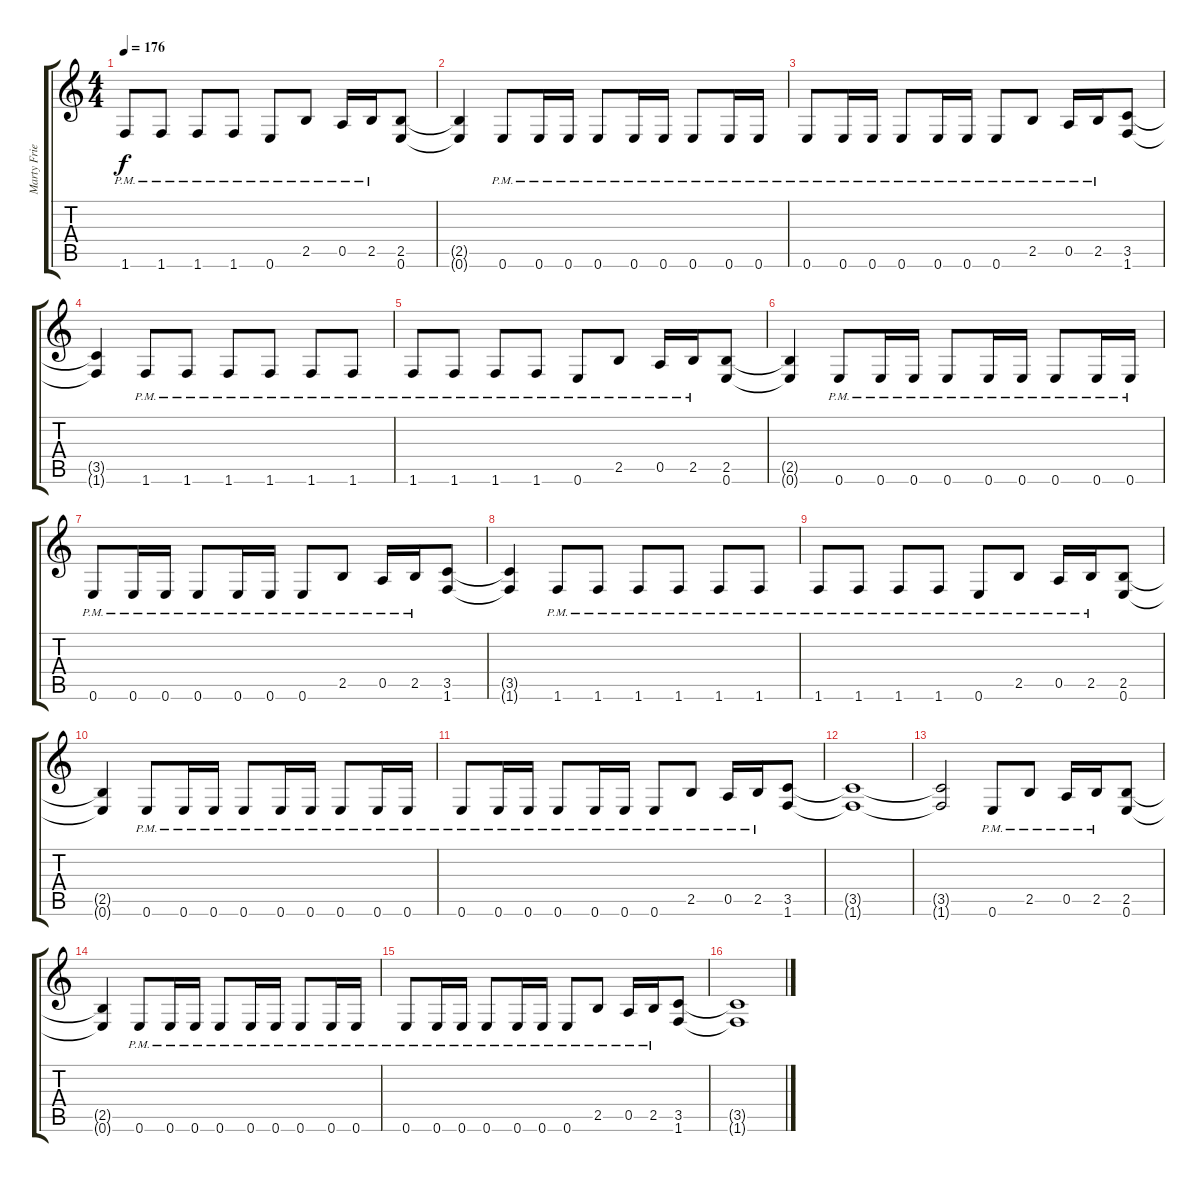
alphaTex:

\track ("Marty Friedman" "Marty Frie") {instrument distortionguitar}
\staff {score tabs}
\tuning (E4 B3 G3 D3 A2 E2) {hide}
\ts (4 4)
\tempo 176
\clef g2
\ks c
1.6{pm}.8{dy f} 1.6{pm}.8 1.6{pm}.8 1.6{pm}.8 0.6{pm}.8 2.5{pm}.8 0.5{pm}.16 2.5{pm}.16 (2.5 0.6).8 |
(2.5{t} 0.6{t}).4 0.6{pm}.8 0.6{pm}.16 0.6{pm}.16 0.6{pm}.8 0.6{pm}.16 0.6{pm}.16 0.6{pm}.8 0.6{pm}.16 0.6{pm}.16 |
0.6{pm}.8 0.6{pm}.16 0.6{pm}.16 0.6{pm}.8 0.6{pm}.16 0.6{pm}.16 0.6{pm}.8 2.5{pm}.8 0.5{pm}.16 2.5{pm}.16 (3.5 1.6).8 |
(3.5{t} 1.6{t}).4 1.6{pm}.8 1.6{pm}.8 1.6{pm}.8 1.6{pm}.8 1.6{pm}.8 1.6{pm}.8 |
1.6{pm}.8 1.6{pm}.8 1.6{pm}.8 1.6{pm}.8 0.6{pm}.8 2.5{pm}.8 0.5{pm}.16 2.5{pm}.16 (2.5 0.6).8 |
(2.5{t} 0.6{t}).4 0.6{pm}.8 0.6{pm}.16 0.6{pm}.16 0.6{pm}.8 0.6{pm}.16 0.6{pm}.16 0.6{pm}.8 0.6{pm}.16 0.6{pm}.16 |
0.6{pm}.8 0.6{pm}.16 0.6{pm}.16 0.6{pm}.8 0.6{pm}.16 0.6{pm}.16 0.6{pm}.8 2.5{pm}.8 0.5{pm}.16 2.5{pm}.16 (3.5 1.6).8 |
(3.5{t} 1.6{t}).4 1.6{pm}.8 1.6{pm}.8 1.6{pm}.8 1.6{pm}.8 1.6{pm}.8 1.6{pm}.8 |
1.6{pm}.8 1.6{pm}.8 1.6{pm}.8 1.6{pm}.8 0.6{pm}.8 2.5{pm}.8 0.5{pm}.16 2.5{pm}.16 (2.5 0.6).8 |
(2.5{t} 0.6{t}).4 0.6{pm}.8 0.6{pm}.16 0.6{pm}.16 0.6{pm}.8 0.6{pm}.16 0.6{pm}.16 0.6{pm}.8 0.6{pm}.16 0.6{pm}.16 |
0.6{pm}.8 0.6{pm}.16 0.6{pm}.16 0.6{pm}.8 0.6{pm}.16 0.6{pm}.16 0.6{pm}.8 2.5{pm}.8 0.5{pm}.16 2.5{pm}.16 (3.5 1.6).8 |
(3.5{t} 1.6{t}).1 |
(3.5{t} 1.6{t}).2 0.6{pm}.8 2.5{pm}.8 0.5{pm}.16 2.5{pm}.16 (2.5 0.6).8 |
(2.5{t} 0.6{t}).4 0.6{pm}.8 0.6{pm}.16 0.6{pm}.16 0.6{pm}.8 0.6{pm}.16 0.6{pm}.16 0.6{pm}.8 0.6{pm}.16 0.6{pm}.16 |
0.6{pm}.8 0.6{pm}.16 0.6{pm}.16 0.6{pm}.8 0.6{pm}.16 0.6{pm}.16 0.6{pm}.8 2.5{pm}.8 0.5{pm}.16 2.5{pm}.16 (3.5 1.6).8 |
(3.5{t} 1.6{t}).1
